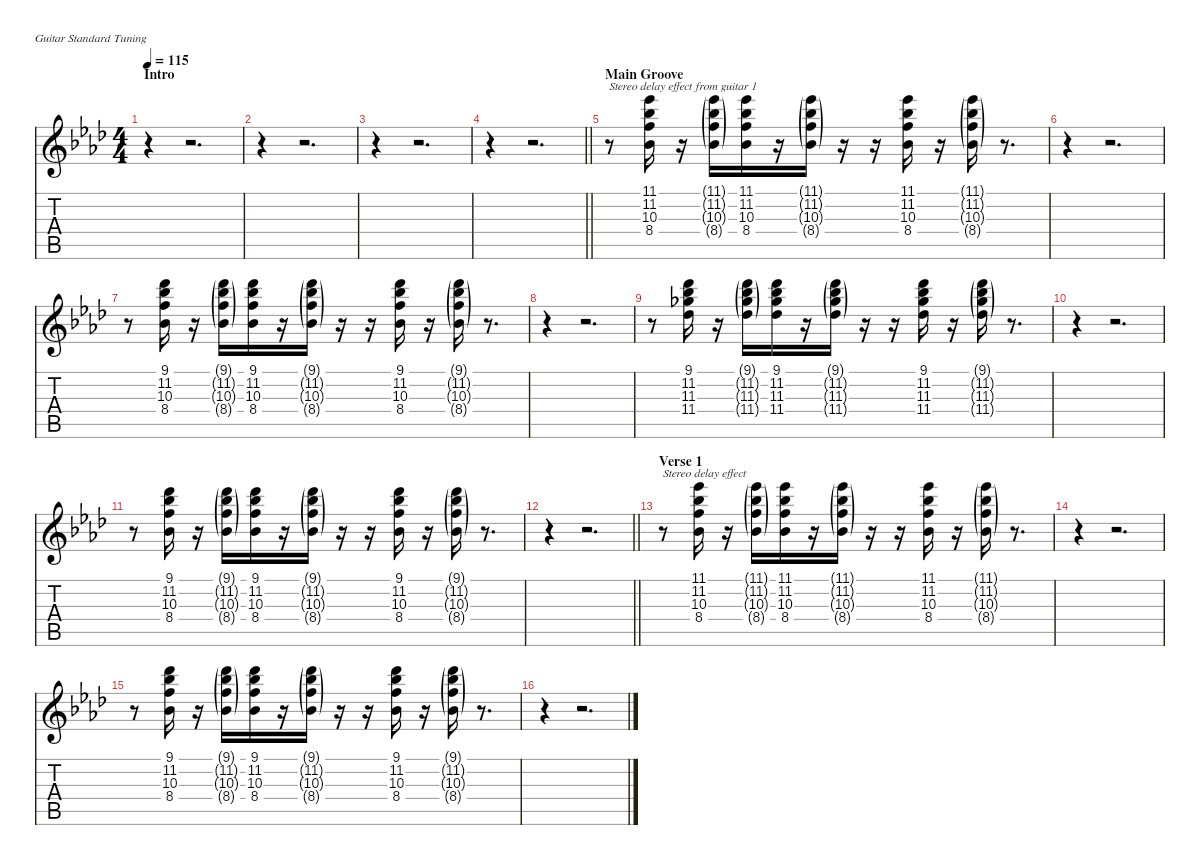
\defaultSystemsLayout 4
\hideDynamics
\bracketExtendMode nobrackets
\singleTrackTrackNamePolicy hidden
\multiTrackTrackNamePolicy hidden
\firstSystemTrackNameMode fullname
\firstSystemTrackNameOrientation horizontal
\otherSystemsTrackNameOrientation horizontal
\track ("Delayed Gtr (Left)" "el.guit.") {instrument electricguitarclean}
\staff {score tabs}
\tuning (E4 B3 G3 D3 A2 E2)
\ts (4 4)
\section ("" "Intro")
\tempo 115
\clef g2
\ks ab
r.4{dy f instrument electricguitarclean beam Down} r.2{d beam Down} |
r.4{beam Down} r.2{d beam Down} |
r.4{beam Down} r.2{d beam Down} |
\barLineRight lightlight
r.4{beam Down} r.2{d beam Down} |
\section ("" "Main Groove")
r.8{txt "Stereo delay effect from guitar 1" beam Down} (11.1{acc b} 11.2{acc b} 10.3{acc forcenatural} 8.4{acc b}).16{beam Down} r.16{beam Down} (11.1{g acc b} 11.2{g acc b} 10.3{g acc forcenatural} 8.4{g acc b}).16{beam Down} (11.1{acc b} 11.2{acc b} 10.3{acc forcenatural} 8.4{acc b}).16{beam Down} r.16{beam Down} (11.1{g acc b} 11.2{g acc b} 10.3{g acc forcenatural} 8.4{g acc b}).16{beam Down} r.16{beam Down} r.16{beam Down} (11.1{acc b} 11.2{acc b} 10.3{acc forcenatural} 8.4{acc b}).16{beam Down} r.16{beam Down} (11.1{g acc b} 11.2{g acc b} 10.3{g acc forcenatural} 8.4{g acc b}).16{beam Down} r.8{d beam Down} |
r.4{beam Down} r.2{d beam Down} |
r.8{beam Down} (9.1{acc b} 11.2{acc b} 10.3{acc forcenatural} 8.4{acc b}).16{beam Down} r.16{beam Down} (9.1{g acc b} 11.2{g acc b} 10.3{g acc forcenatural} 8.4{g acc b}).16{beam Down} (9.1{acc b} 11.2{acc b} 10.3{acc forcenatural} 8.4{acc b}).16{beam Down} r.16{beam Down} (9.1{g acc b} 11.2{g acc b} 10.3{g acc forcenatural} 8.4{g acc b}).16{beam Down} r.16{beam Down} r.16{beam Down} (9.1{acc b} 11.2{acc b} 10.3{acc forcenatural} 8.4{acc b}).16{beam Down} r.16{beam Down} (9.1{g acc b} 11.2{g acc b} 10.3{g acc forcenatural} 8.4{g acc b}).16{beam Down} r.8{d beam Down} |
r.4{beam Down} r.2{d beam Down} |
r.8{beam Down} (9.1{acc b} 11.2{acc b} 11.3{acc b} 11.4{acc b}).16{beam Down} r.16{beam Down} (9.1{g acc b} 11.2{g acc b} 11.3{g acc b} 11.4{g acc b}).16{beam Down} (9.1{acc b} 11.2{acc b} 11.3{acc b} 11.4{acc b}).16{beam Down} r.16{beam Down} (9.1{g acc b} 11.2{g acc b} 11.3{g acc b} 11.4{g acc b}).16{beam Down} r.16{beam Down} r.16{beam Down} (9.1{acc b} 11.2{acc b} 11.3{acc b} 11.4{acc b}).16{beam Down} r.16{beam Down} (9.1{g acc b} 11.2{g acc b} 11.3{g acc b} 11.4{g acc b}).16{beam Down} r.8{d beam Down} |
r.4{beam Down} r.2{d beam Down} |
r.8{beam Down} (9.1{acc b} 11.2{acc b} 10.3{acc forcenatural} 8.4{acc b}).16{beam Down} r.16{beam Down} (9.1{g acc b} 11.2{g acc b} 10.3{g acc forcenatural} 8.4{g acc b}).16{beam Down} (9.1{acc b} 11.2{acc b} 10.3{acc forcenatural} 8.4{acc b}).16{beam Down} r.16{beam Down} (9.1{g acc b} 11.2{g acc b} 10.3{g acc forcenatural} 8.4{g acc b}).16{beam Down} r.16{beam Down} r.16{beam Down} (9.1{acc b} 11.2{acc b} 10.3{acc forcenatural} 8.4{acc b}).16{beam Down} r.16{beam Down} (9.1{g acc b} 11.2{g acc b} 10.3{g acc forcenatural} 8.4{g acc b}).16{beam Down} r.8{d beam Down} |
\barLineRight lightlight
r.4{beam Down} r.2{d beam Down} |
\section ("" "Verse 1")
r.8{txt "Stereo delay effect" beam Down} (11.1{acc b} 11.2{acc b} 10.3{acc forcenatural} 8.4{acc b}).16{beam Down} r.16{beam Down} (11.1{g acc b} 11.2{g acc b} 10.3{g acc forcenatural} 8.4{g acc b}).16{beam Down} (11.1{acc b} 11.2{acc b} 10.3{acc forcenatural} 8.4{acc b}).16{beam Down} r.16{beam Down} (11.1{g acc b} 11.2{g acc b} 10.3{g acc forcenatural} 8.4{g acc b}).16{beam Down} r.16{beam Down} r.16{beam Down} (11.1{acc b} 11.2{acc b} 10.3{acc forcenatural} 8.4{acc b}).16{beam Down} r.16{beam Down} (11.1{g acc b} 11.2{g acc b} 10.3{g acc forcenatural} 8.4{g acc b}).16{beam Down} r.8{d beam Down} |
r.4{beam Down} r.2{d beam Down} |
r.8{beam Down} (9.1{acc b} 11.2{acc b} 10.3{acc forcenatural} 8.4{acc b}).16{beam Down} r.16{beam Down} (9.1{g acc b} 11.2{g acc b} 10.3{g acc forcenatural} 8.4{g acc b}).16{beam Down} (9.1{acc b} 11.2{acc b} 10.3{acc forcenatural} 8.4{acc b}).16{beam Down} r.16{beam Down} (9.1{g acc b} 11.2{g acc b} 10.3{g acc forcenatural} 8.4{g acc b}).16{beam Down} r.16{beam Down} r.16{beam Down} (9.1{acc b} 11.2{acc b} 10.3{acc forcenatural} 8.4{acc b}).16{beam Down} r.16{beam Down} (9.1{g acc b} 11.2{g acc b} 10.3{g acc forcenatural} 8.4{g acc b}).16{beam Down} r.8{d beam Down} |
r.4{beam Down} r.2{d beam Down}
